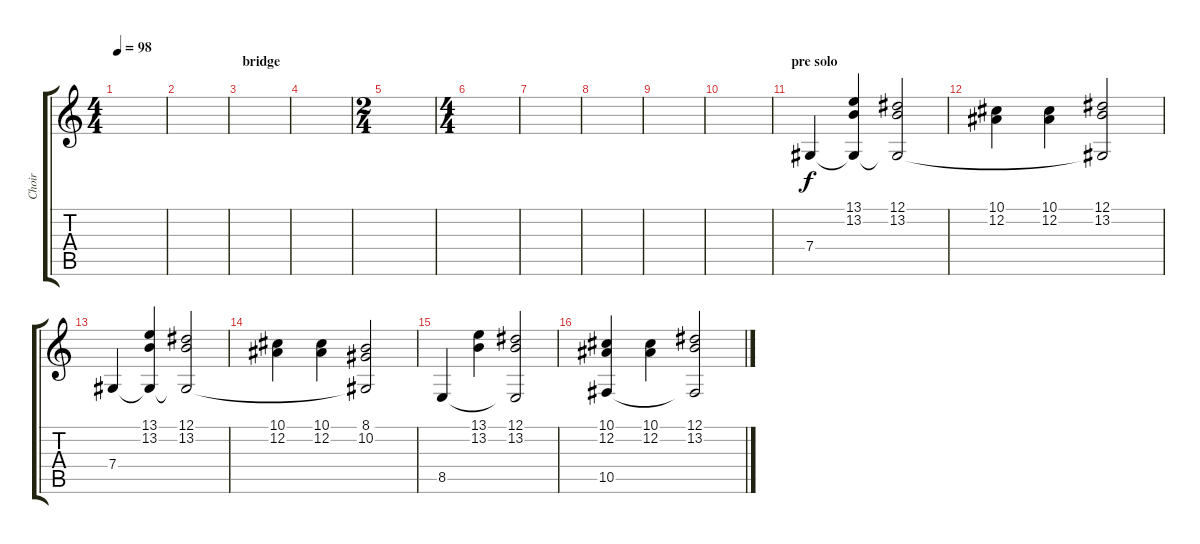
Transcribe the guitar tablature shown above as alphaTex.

\track ("Choir" "Choir") {instrument choiraahs}
\staff {score tabs}
\tuning (Eb4 Bb3 Gb3 Db3 Ab2 Eb2) {hide}
\ts (4 4)
\tempo 98
\clef g2
\ks c
|
|
\section ("" "bridge")
|
|
\ts (2 4)
|
\ts (4 4)
|
|
|
|
|
\section ("" "pre solo")
7.4.4 (13.1 13.2 7.4{t}).4 (12.1 13.2 7.4{t}).2 |
(10.1 12.2).4 (10.1 12.2).4 (12.1 13.2 7.4{t}).2 |
7.4.4 (13.1 13.2 7.4{t}).4 (12.1 13.2 7.4{t}).2 |
(10.1 12.2).4 (10.1 12.2).4 (8.1 10.2 7.4{t}).2 |
8.5.4 (13.1 13.2).4 (12.1 13.2 8.5{t}).2 |
(10.1 12.2 10.5).4 (10.1 12.2).4 (12.1 13.2 10.5{t}).2
